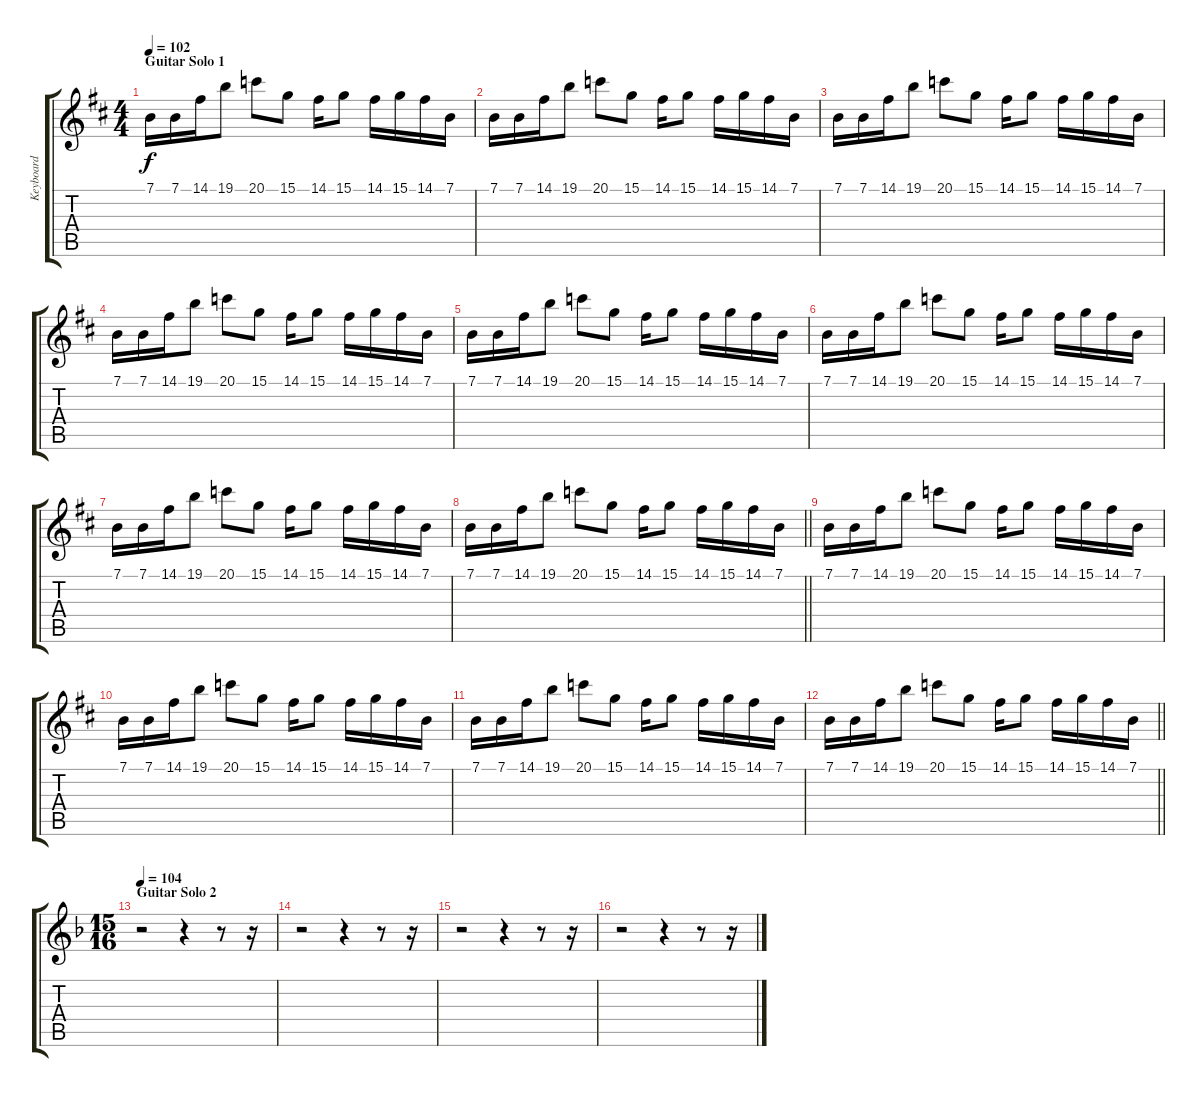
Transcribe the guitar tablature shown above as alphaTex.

\track ("Keyboard" "Keyboard") {instrument stringensemble1}
\staff {score tabs}
\tuning (E4 B3 G3 D3 A2 E2) {hide}
\ts (4 4)
\section ("" "Guitar Solo 1")
\tempo 102
\clef g2
\ks d
7.1.16{dy f} 7.1.16 14.1.16 19.1.8 20.1.8 15.1.8 14.1.16 15.1.8 14.1.16 15.1.16 14.1.16 7.1.16 |
7.1.16 7.1.16 14.1.16 19.1.8 20.1.8 15.1.8 14.1.16 15.1.8 14.1.16 15.1.16 14.1.16 7.1.16 |
7.1.16 7.1.16 14.1.16 19.1.8 20.1.8 15.1.8 14.1.16 15.1.8 14.1.16 15.1.16 14.1.16 7.1.16 |
7.1.16 7.1.16 14.1.16 19.1.8 20.1.8 15.1.8 14.1.16 15.1.8 14.1.16 15.1.16 14.1.16 7.1.16 |
7.1.16 7.1.16 14.1.16 19.1.8 20.1.8 15.1.8 14.1.16 15.1.8 14.1.16 15.1.16 14.1.16 7.1.16 |
7.1.16 7.1.16 14.1.16 19.1.8 20.1.8 15.1.8 14.1.16 15.1.8 14.1.16 15.1.16 14.1.16 7.1.16 |
7.1.16 7.1.16 14.1.16 19.1.8 20.1.8 15.1.8 14.1.16 15.1.8 14.1.16 15.1.16 14.1.16 7.1.16 |
\barLineRight lightlight
7.1.16 7.1.16 14.1.16 19.1.8 20.1.8 15.1.8 14.1.16 15.1.8 14.1.16 15.1.16 14.1.16 7.1.16 |
7.1.16 7.1.16 14.1.16 19.1.8 20.1.8 15.1.8 14.1.16 15.1.8 14.1.16 15.1.16 14.1.16 7.1.16 |
7.1.16 7.1.16 14.1.16 19.1.8 20.1.8 15.1.8 14.1.16 15.1.8 14.1.16 15.1.16 14.1.16 7.1.16 |
7.1.16 7.1.16 14.1.16 19.1.8 20.1.8 15.1.8 14.1.16 15.1.8 14.1.16 15.1.16 14.1.16 7.1.16 |
\barLineRight lightlight
7.1.16 7.1.16 14.1.16 19.1.8 20.1.8 15.1.8 14.1.16 15.1.8 14.1.16 15.1.16 14.1.16 7.1.16 |
\ts (15 16)
\section ("" "Guitar Solo 2")
\tempo 104
\ks f
r.2 r.4 r.8 r.16 |
r.2 r.4 r.8 r.16 |
r.2 r.4 r.8 r.16 |
r.2 r.4 r.8 r.16
